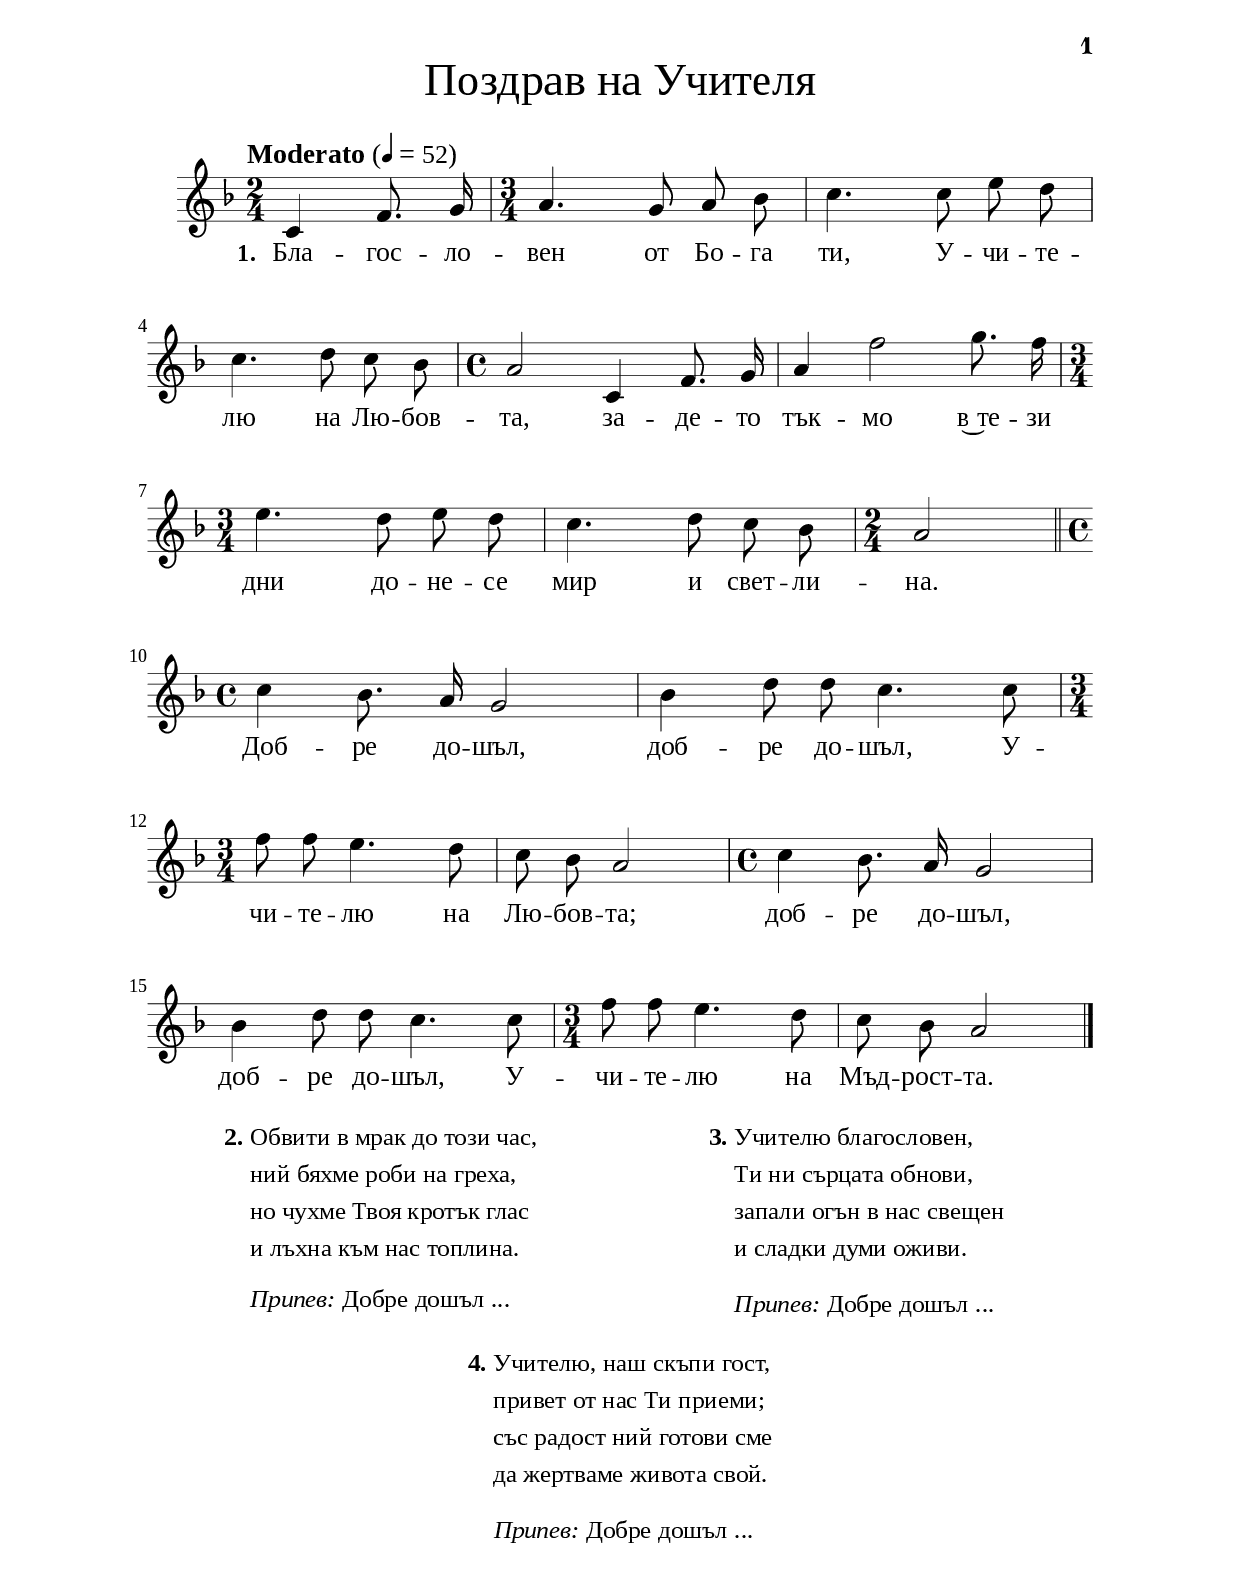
\version "2.24.4"

% include paper part and global functions
\include "include/globals.ily"

\bookpart {
  \label #'ref044
  \tocItem \markup "Поздрав на Учителя"
  \include "include/bookpart-paper.ily"
  \score {
    \include "include/score-layout.ily"

    \new Voice \absolute  {
      \clef treble
      \key f \major
      \time 2/4
      \tempoFunc "Moderato" 4 "52"
      \autoBeamOff


      c'4 f'8. g'16 | \time 3/4 a'4. g'8 a' bes' | c''4. c''8 e'' d'' | \break

      c''4. d''8 c'' bes'  | \time 4/4  a'2 c'4 f'8. g'16 | a'4 f''2 g''8. f''16  | \break

      \time 3/4  e''4. d''8 e'' d'' | c''4. d''8 c'' bes'  | \time 2/4 a'2 \bar"||" \break  \time 4/4  c''4   bes'8. a'16 g'2|

      bes'4  d''8 d'' c''4. c''8  | \break

      \time 3/4  f''8 f'' e''4.  d''8 | c'' bes' a'2 | \time 4/4 c''4  bes'8. a'16 g'2 \break |

      bes'4 d''8 d'' c''4. c''8 \time 3/4  f''8 f'' e''4. d''8 | c'' bes' a'2 \bar "|."

    }

    \addlyrics {
      \set stanza = "1. "  Бла -- гос -- ло -- вен от Бо -- га ти, У -- чи -- те --
      лю на Лю -- бов -- та, за -- де -- то тък -- мо
      в~те -- зи дни до -- не -- се мир и свет -- ли -- на.
      Доб -- ре до -- шъл, доб -- ре до -- шъл,
      У -- чи -- те -- лю на Лю -- бов -- та; доб --
      ре до -- шъл, доб -- ре до -- шъл, У -- чи --
      те -- лю на Мъд -- рост -- та.
    }

    \header {
      title = \titleFunc #'ref_desc_3 "Поздрав на Учителя" "Pozdrav na Učitelja"
    }

    \midi{}

  } % score

  \markup \abs-fontsize #12 \override #`(baseline-skip . ,bgCoupletBaselineSkip) {
    \fill-line {
      \hspace #0.1
      \column {
        \line {
          \bold "2."
          \column {
            "Обвити в мрак до този час, "
            "ний бяхме роби на греха, "
            "но чухме Твоя кротък глас "
            "и лъхна към нас топлина. "
          }
        }

        \vspace #1
        \line {
          \bold " "
          \column {
            \line {   \italic  "  Припев:" Добре дошъл ...}
          }
        }
      }
      \hspace #0.1
      % adds horizontal spacing between columns
      \column {
        \line {
          \bold "3."
          \column {
            "Учителю благословен,"
            "Ти ни сърцата обнови,"
            "запали огън в нас свещен"
            "и сладки думи оживи."
          }
        }
        \vspace #1
        \line {
          \bold " "
          \column {
            \line {   \italic  "  Припев:" Добре дошъл ...}
          }
        }
        % adds vertical spacing between verses
      }\hspace #0.1
    }
  }
  \markup \vspace #0.8
  \markup \abs-fontsize #12 \override #`(baseline-skip . ,bgCoupletBaselineSkip) {

    \fill-line {
      \column {
        \line {
          \bold "4."
          \column {
            "Учителю, наш скъпи гост,"
            "привет от нас Ти приеми; "
            "със радост ний готови сме"
            "да жертваме живота свой."
          }
        }
        \vspace #1
        \line {
          \bold " "
          \column {
            \line {   \italic  "  Припев:" Добре дошъл ...}
          }
        }
      }
    }
  }




} % bookpart
